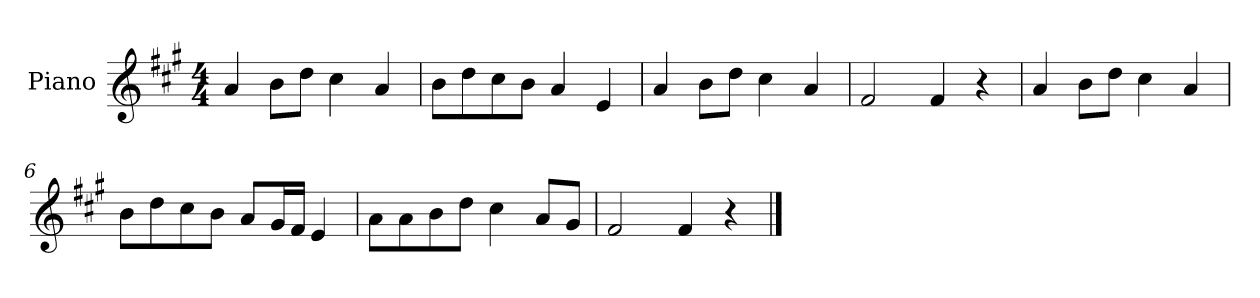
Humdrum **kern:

**kern
*part1
*staff1
*I"Piano
*I'P-no
*clefG2
*k[f#c#g#]
*M4/4
*MM90
=1
4a/
8b\L
8dd\J
4cc#\
4a/
=2
8b\L
8dd\
8cc#\
8b\J
4a/
4e/
=3
4a/
8b\L
8dd\J
4cc#\
4a/
=4
2f#/
4f#/
4r
=5
4a/
8b\L
8dd\J
4cc#\
4a/
=6
8b\L
8dd\
8cc#\
8b\J
8a/L
16g#/L
16f#/JJ
4e/
!!LO:LB:g=z
=7
8a\L
8a\
8b\
8dd\J
4cc#\
8a/L
8g#/J
=8
2f#/
4f#/
4r
==
*-
